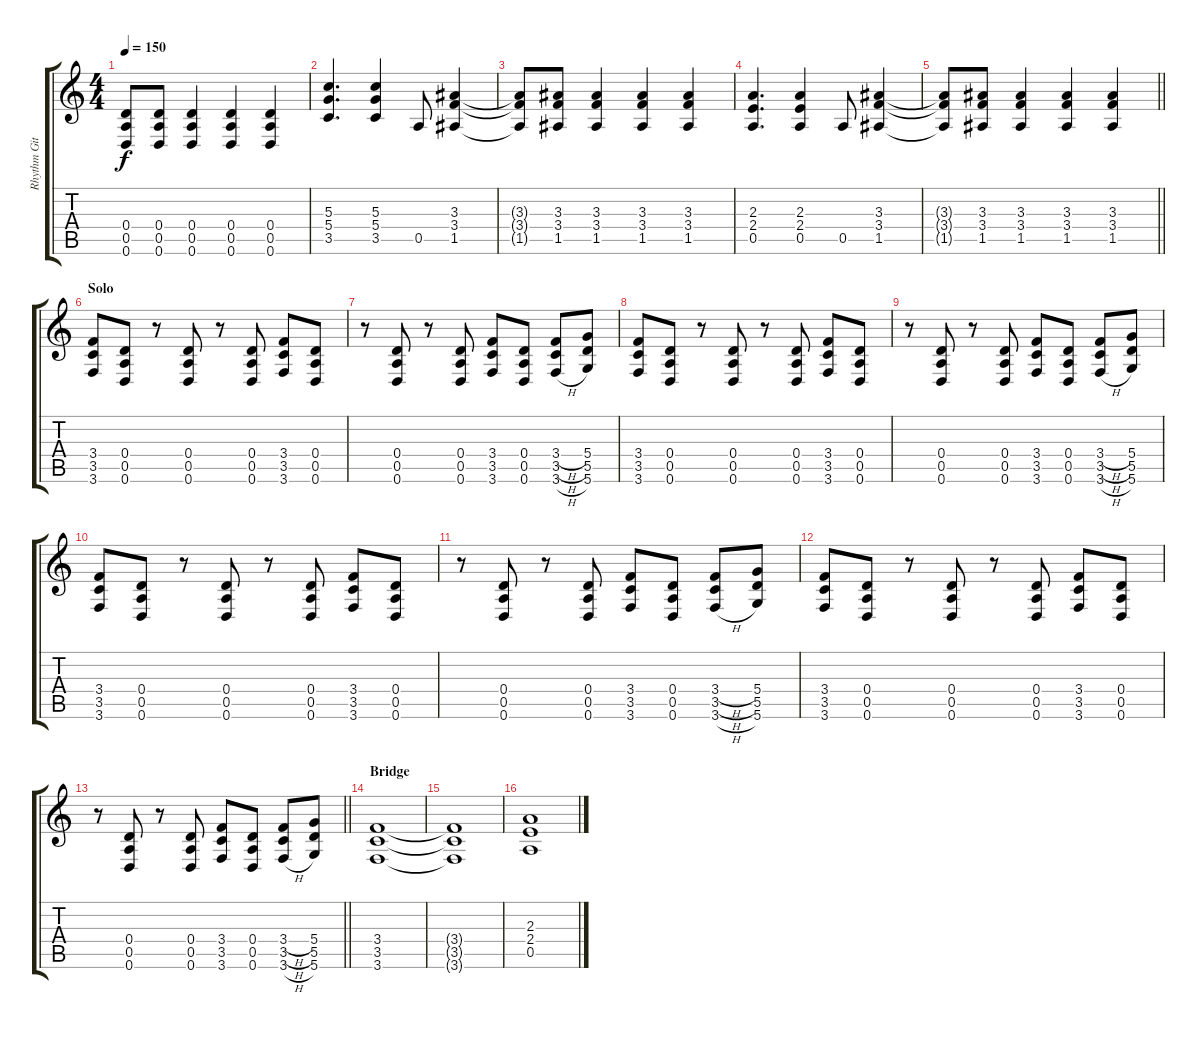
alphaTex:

\track ("Rhythm Git" "Rhythm Git") {instrument electricguitarclean}
\staff {score tabs}
\tuning (E4 B3 G3 D3 A2 D2) {hide}
\ts (4 4)
\tempo 150
\clef g2
\ks c
(0.4{t} 0.5{t} 0.6{t}).8{dy f} (0.4 0.5 0.6).8 (0.4 0.5 0.6).4 (0.4 0.5 0.6).4 (0.4 0.5 0.6).4 |
(5.3 5.4 3.5).4{d} (5.3 5.4 3.5).4 0.5.8 (3.3 3.4 1.5).4 |
(3.3{t} 3.4{t} 1.5{t}).8 (3.3 3.4 1.5).8 (3.3 3.4 1.5).4 (3.3 3.4 1.5).4 (3.3 3.4 1.5).4 |
(2.3 2.4 0.5).4{d} (2.3 2.4 0.5).4 0.5.8 (3.3 3.4 1.5).4 |
\barLineRight lightlight
(3.3{t} 3.4{t} 1.5{t}).8 (3.3 3.4 1.5).8 (3.3 3.4 1.5).4 (3.3 3.4 1.5).4 (3.3 3.4 1.5).4 |
\section ("" "Solo")
(3.4 3.5 3.6).8 (0.4 0.5 0.6).8 r.8 (0.4 0.5 0.6).8 r.8 (0.4 0.5 0.6).8 (3.4 3.5 3.6).8 (0.4 0.5 0.6).8 |
r.8 (0.4 0.5 0.6).8 r.8 (0.4 0.5 0.6).8 (3.4 3.5 3.6).8 (0.4 0.5 0.6).8 (3.4{h} 3.5{h} 3.6{h}).8 (5.4 5.5 5.6).8 |
(3.4 3.5 3.6).8 (0.4 0.5 0.6).8 r.8 (0.4 0.5 0.6).8 r.8 (0.4 0.5 0.6).8 (3.4 3.5 3.6).8 (0.4 0.5 0.6).8 |
r.8 (0.4 0.5 0.6).8 r.8 (0.4 0.5 0.6).8 (3.4 3.5 3.6).8 (0.4 0.5 0.6).8 (3.4{h} 3.5{h} 3.6{h}).8 (5.4 5.5 5.6).8 |
(3.4 3.5 3.6).8 (0.4 0.5 0.6).8 r.8 (0.4 0.5 0.6).8 r.8 (0.4 0.5 0.6).8 (3.4 3.5 3.6).8 (0.4 0.5 0.6).8 |
r.8 (0.4 0.5 0.6).8 r.8 (0.4 0.5 0.6).8 (3.4 3.5 3.6).8 (0.4 0.5 0.6).8 (3.4{h} 3.5{h} 3.6{h}).8 (5.4 5.5 5.6).8 |
(3.4 3.5 3.6).8 (0.4 0.5 0.6).8 r.8 (0.4 0.5 0.6).8 r.8 (0.4 0.5 0.6).8 (3.4 3.5 3.6).8 (0.4 0.5 0.6).8 |
\barLineRight lightlight
r.8 (0.4 0.5 0.6).8 r.8 (0.4 0.5 0.6).8 (3.4 3.5 3.6).8 (0.4 0.5 0.6).8 (3.4{h} 3.5{h} 3.6{h}).8 (5.4 5.5 5.6).8 |
\section ("" "Bridge")
(3.4 3.5 3.6).1 |
(3.4{t} 3.5{t} 3.6{t}).1 |
(2.3 2.4 0.5).1
